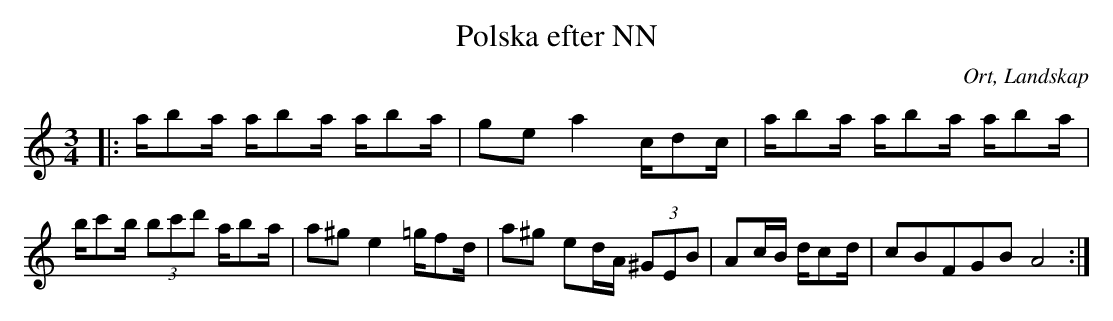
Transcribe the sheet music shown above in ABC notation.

X:1
T:Polska efter NN
O:Ort, Landskap
M:3/4
L:1/8
K:C
|: a/ba/ a/ba/ a/ba/ | ge a2 c/dc/ |a/ba/ a/ba/ a/ba/| b/c'b/ (3bc'd' a/ba/| a^g e2 =g/fd/ |a^g ed/A/ (3^GEB| Ac/B/ d/cd/|c2/5B2/5F2/G2/5B2/5 A4:|
